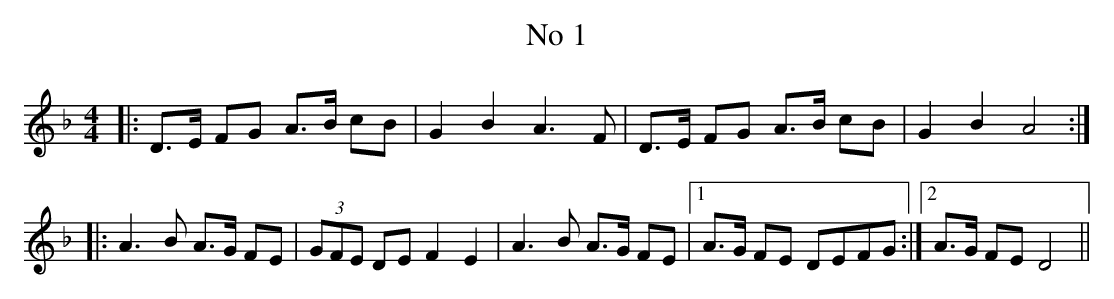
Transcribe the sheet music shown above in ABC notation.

X:1
T:No 1
L:1/8
M:4/4
K:D minor
|:D>E FG A>B cB|G2 B2 A3 F|D>E FG A>B cB|G2 B2 A4:|
|:A3 B A>G FE |(3GFE DE F2 E2|A3 B A>G FE|1A>G FE DEFG:|2A>G FE D4||
